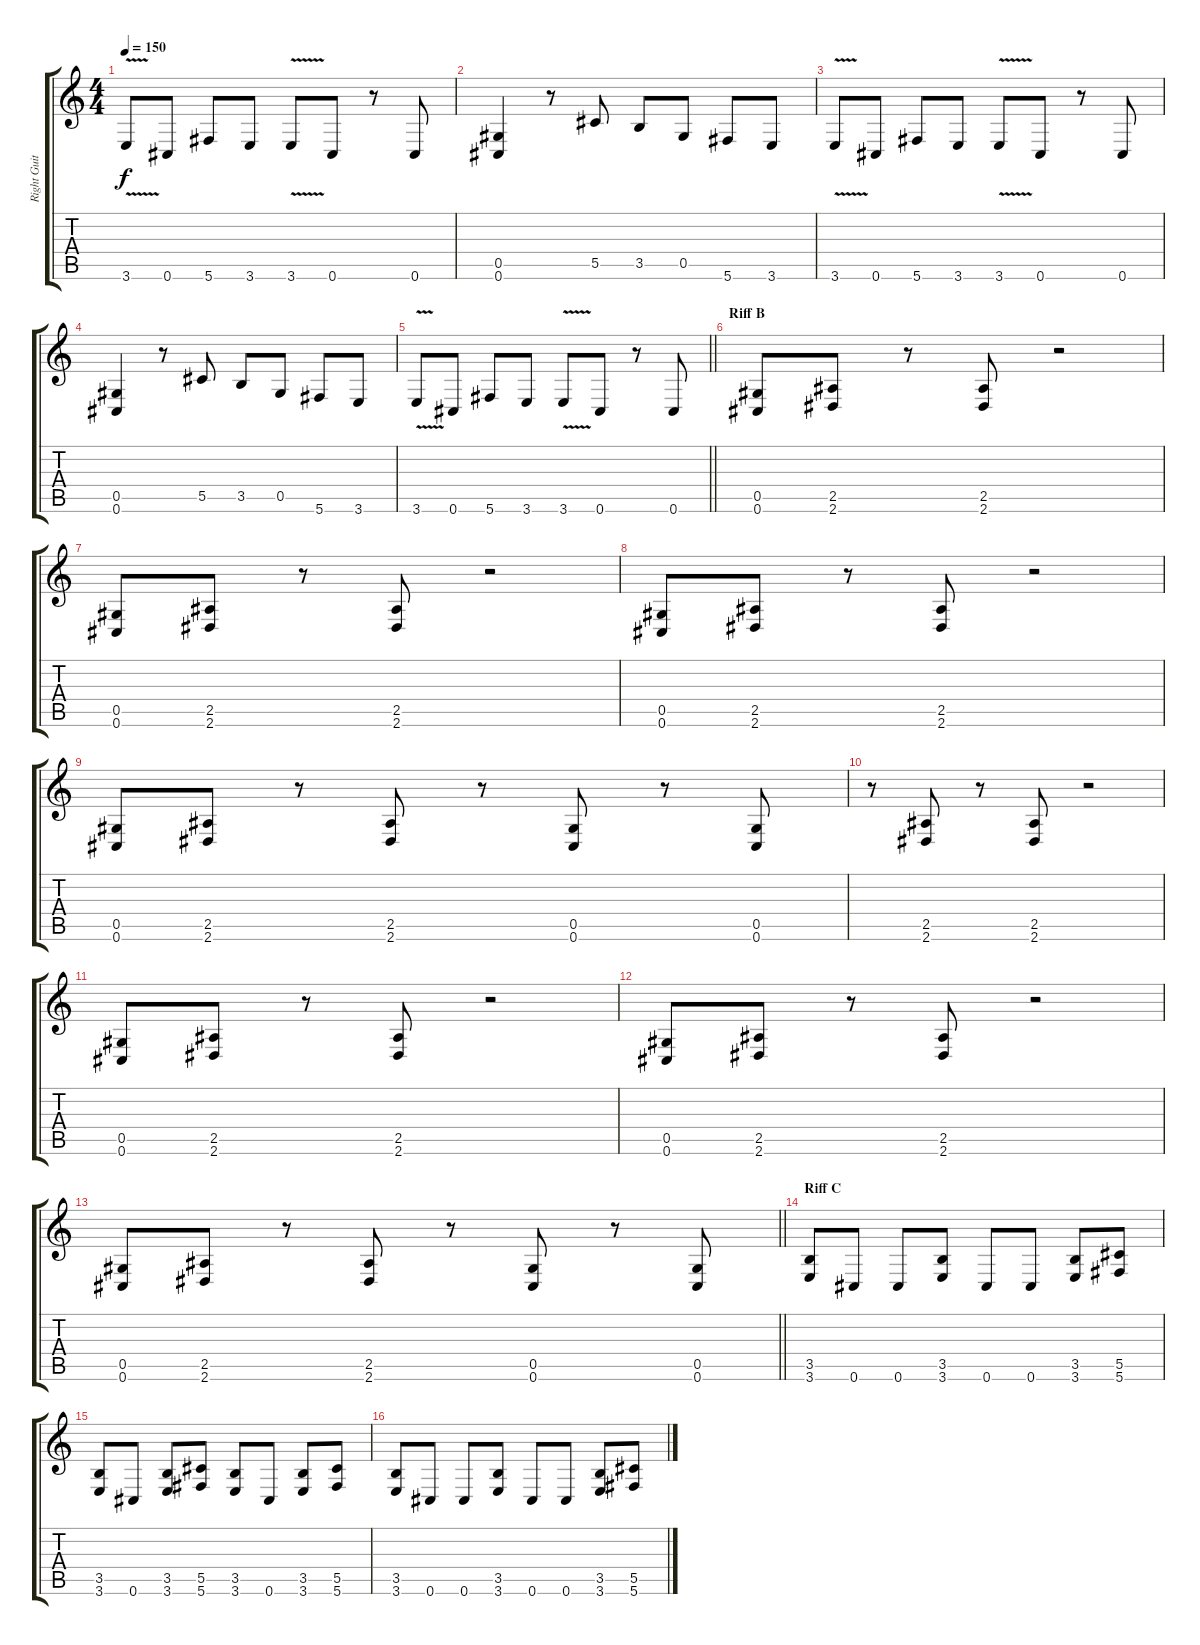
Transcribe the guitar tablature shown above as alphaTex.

\track ("Right Guitar" "Right Guit") {instrument distortionguitar}
\staff {score tabs}
\tuning (Eb4 Bb3 Gb3 Db3 Ab2 Db2) {hide}
\ts (4 4)
\tempo 150
\clef g2
\ks c
3.6{v}.8{dy f} 0.6.8 5.6.8 3.6.8 3.6{v}.8 0.6.8 r.8 0.6.8 |
(0.5 0.6).4 r.8 5.5.8 3.5.8 0.5.8 5.6.8 3.6.8 |
3.6{v}.8 0.6.8 5.6.8 3.6.8 3.6{v}.8 0.6.8 r.8 0.6.8 |
(0.5 0.6).4 r.8 5.5.8 3.5.8 0.5.8 5.6.8 3.6.8 |
\barLineRight lightlight
3.6{v}.8 0.6.8 5.6.8 3.6.8 3.6{v}.8 0.6.8 r.8 0.6.8 |
\section ("" "Riff B")
(0.5 0.6).8 (2.5 2.6).8 r.8 (2.5 2.6).8 r.2 |
(0.5 0.6).8 (2.5 2.6).8 r.8 (2.5 2.6).8 r.2 |
(0.5 0.6).8 (2.5 2.6).8 r.8 (2.5 2.6).8 r.2 |
(0.5 0.6).8 (2.5 2.6).8 r.8 (2.5 2.6).8 r.8 (0.5 0.6).8 r.8 (0.5 0.6).8 |
r.8 (2.5 2.6).8 r.8 (2.5 2.6).8 r.2 |
(0.5 0.6).8 (2.5 2.6).8 r.8 (2.5 2.6).8 r.2 |
(0.5 0.6).8 (2.5 2.6).8 r.8 (2.5 2.6).8 r.2 |
\barLineRight lightlight
(0.5 0.6).8 (2.5 2.6).8 r.8 (2.5 2.6).8 r.8 (0.5 0.6).8 r.8 (0.5 0.6).8 |
\section ("" "Riff C")
(3.5 3.6).8 0.6.8 0.6.8 (3.5 3.6).8 0.6.8 0.6.8 (3.5 3.6).8 (5.5 5.6).8 |
(3.5 3.6).8 0.6.8 (3.5 3.6).8 (5.5 5.6).8 (3.5 3.6).8 0.6.8 (3.5 3.6).8 (5.5 5.6).8 |
(3.5 3.6).8 0.6.8 0.6.8 (3.5 3.6).8 0.6.8 0.6.8 (3.5 3.6).8 (5.5 5.6).8
